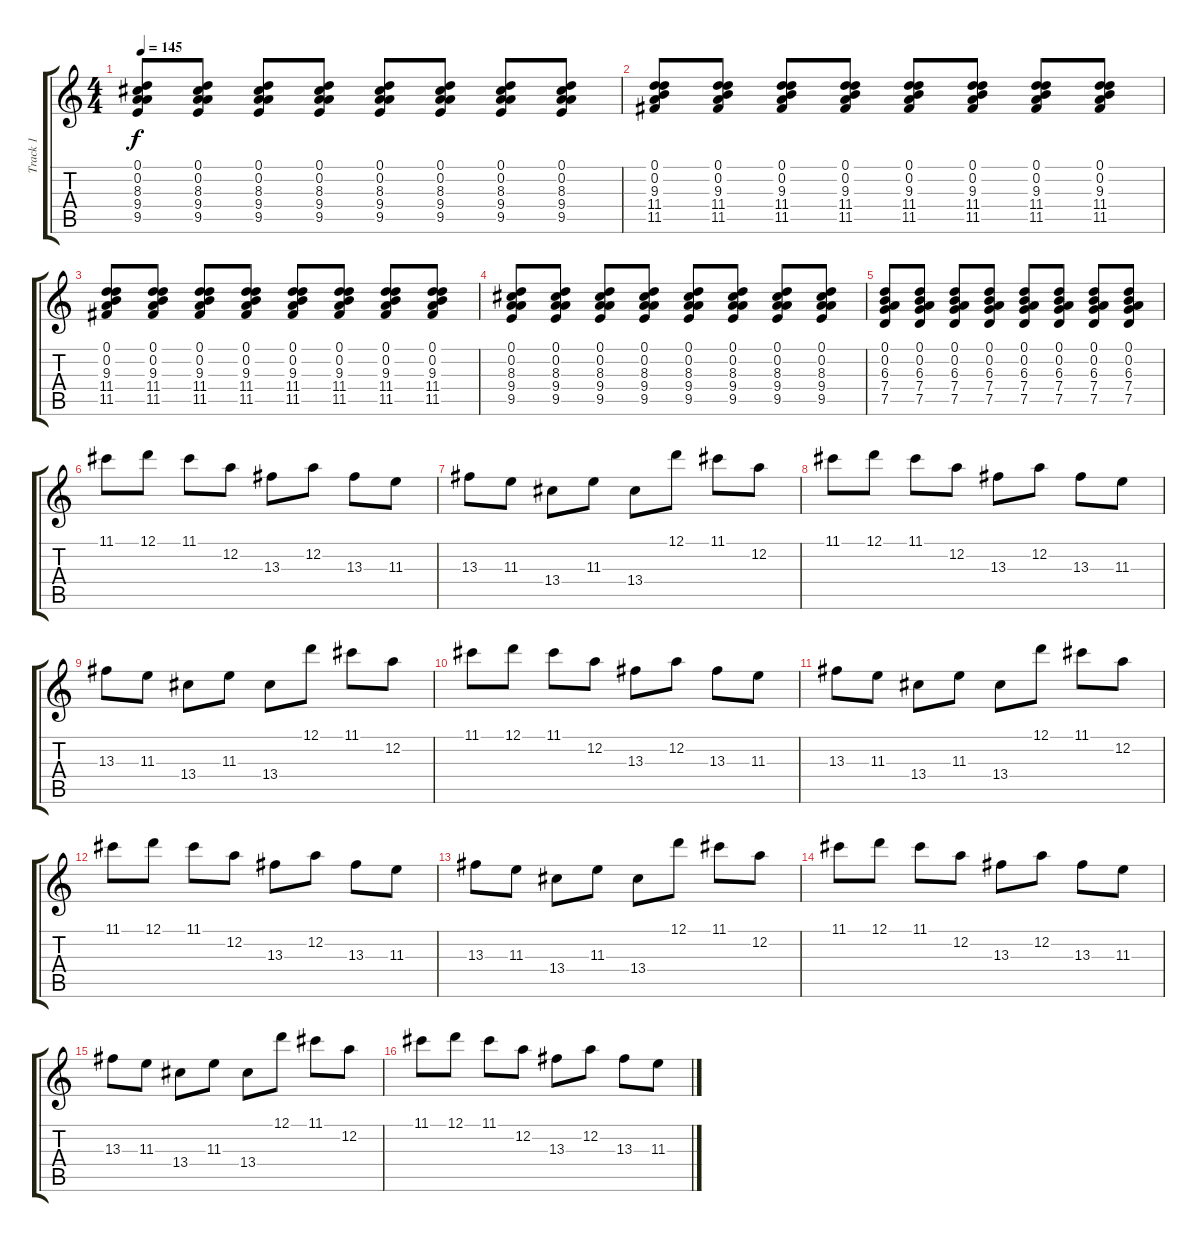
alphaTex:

\track ("Track 1" "Track 1") {instrument distortionguitar}
\staff {score tabs}
\tuning (D4 A3 F3 C3 G2 C2) {hide}
\ts (4 4)
\tempo 145
\clef g2
\ks c
(0.1 0.2 8.3 9.4 9.5).8{dy f} (0.1 0.2 8.3 9.4 9.5).8 (0.1 0.2 8.3 9.4 9.5).8 (0.1 0.2 8.3 9.4 9.5).8 (0.1 0.2 8.3 9.4 9.5).8 (0.1 0.2 8.3 9.4 9.5).8 (0.1 0.2 8.3 9.4 9.5).8 (0.1 0.2 8.3 9.4 9.5).8 |
(0.1 0.2 9.3 11.4 11.5).8 (0.1 0.2 9.3 11.4 11.5).8 (0.1 0.2 9.3 11.4 11.5).8 (0.1 0.2 9.3 11.4 11.5).8 (0.1 0.2 9.3 11.4 11.5).8 (0.1 0.2 9.3 11.4 11.5).8 (0.1 0.2 9.3 11.4 11.5).8 (0.1 0.2 9.3 11.4 11.5).8 |
(0.1 0.2 9.3 11.4 11.5).8 (0.1 0.2 9.3 11.4 11.5).8 (0.1 0.2 9.3 11.4 11.5).8 (0.1 0.2 9.3 11.4 11.5).8 (0.1 0.2 9.3 11.4 11.5).8 (0.1 0.2 9.3 11.4 11.5).8 (0.1 0.2 9.3 11.4 11.5).8 (0.1 0.2 9.3 11.4 11.5).8 |
(0.1 0.2 8.3 9.4 9.5).8 (0.1 0.2 8.3 9.4 9.5).8 (0.1 0.2 8.3 9.4 9.5).8 (0.1 0.2 8.3 9.4 9.5).8 (0.1 0.2 8.3 9.4 9.5).8 (0.1 0.2 8.3 9.4 9.5).8 (0.1 0.2 8.3 9.4 9.5).8 (0.1 0.2 8.3 9.4 9.5).8 |
(0.1 0.2 6.3 7.4 7.5).8 (0.1 0.2 6.3 7.4 7.5).8 (0.1 0.2 6.3 7.4 7.5).8 (0.1 0.2 6.3 7.4 7.5).8 (0.1 0.2 6.3 7.4 7.5).8 (0.1 0.2 6.3 7.4 7.5).8 (0.1 0.2 6.3 7.4 7.5).8 (0.1 0.2 6.3 7.4 7.5).8 |
11.1.8{volume 8 instrument overdrivenguitar} 12.1.8 11.1.8 12.2.8 13.3.8 12.2.8 13.3.8 11.3.8 |
13.3.8 11.3.8 13.4.8 11.3.8 13.4.8 12.1.8 11.1.8 12.2.8 |
11.1.8 12.1.8 11.1.8 12.2.8 13.3.8 12.2.8 13.3.8 11.3.8 |
13.3.8 11.3.8 13.4.8 11.3.8 13.4.8 12.1.8 11.1.8 12.2.8 |
11.1.8 12.1.8 11.1.8 12.2.8 13.3.8 12.2.8 13.3.8 11.3.8 |
13.3.8 11.3.8 13.4.8 11.3.8 13.4.8 12.1.8 11.1.8 12.2.8 |
11.1.8 12.1.8 11.1.8 12.2.8 13.3.8 12.2.8 13.3.8 11.3.8 |
13.3.8 11.3.8 13.4.8 11.3.8 13.4.8 12.1.8 11.1.8 12.2.8 |
11.1.8 12.1.8 11.1.8 12.2.8 13.3.8 12.2.8 13.3.8 11.3.8 |
13.3.8 11.3.8 13.4.8 11.3.8 13.4.8 12.1.8 11.1.8 12.2.8 |
11.1.8 12.1.8 11.1.8 12.2.8 13.3.8 12.2.8 13.3.8 11.3.8
